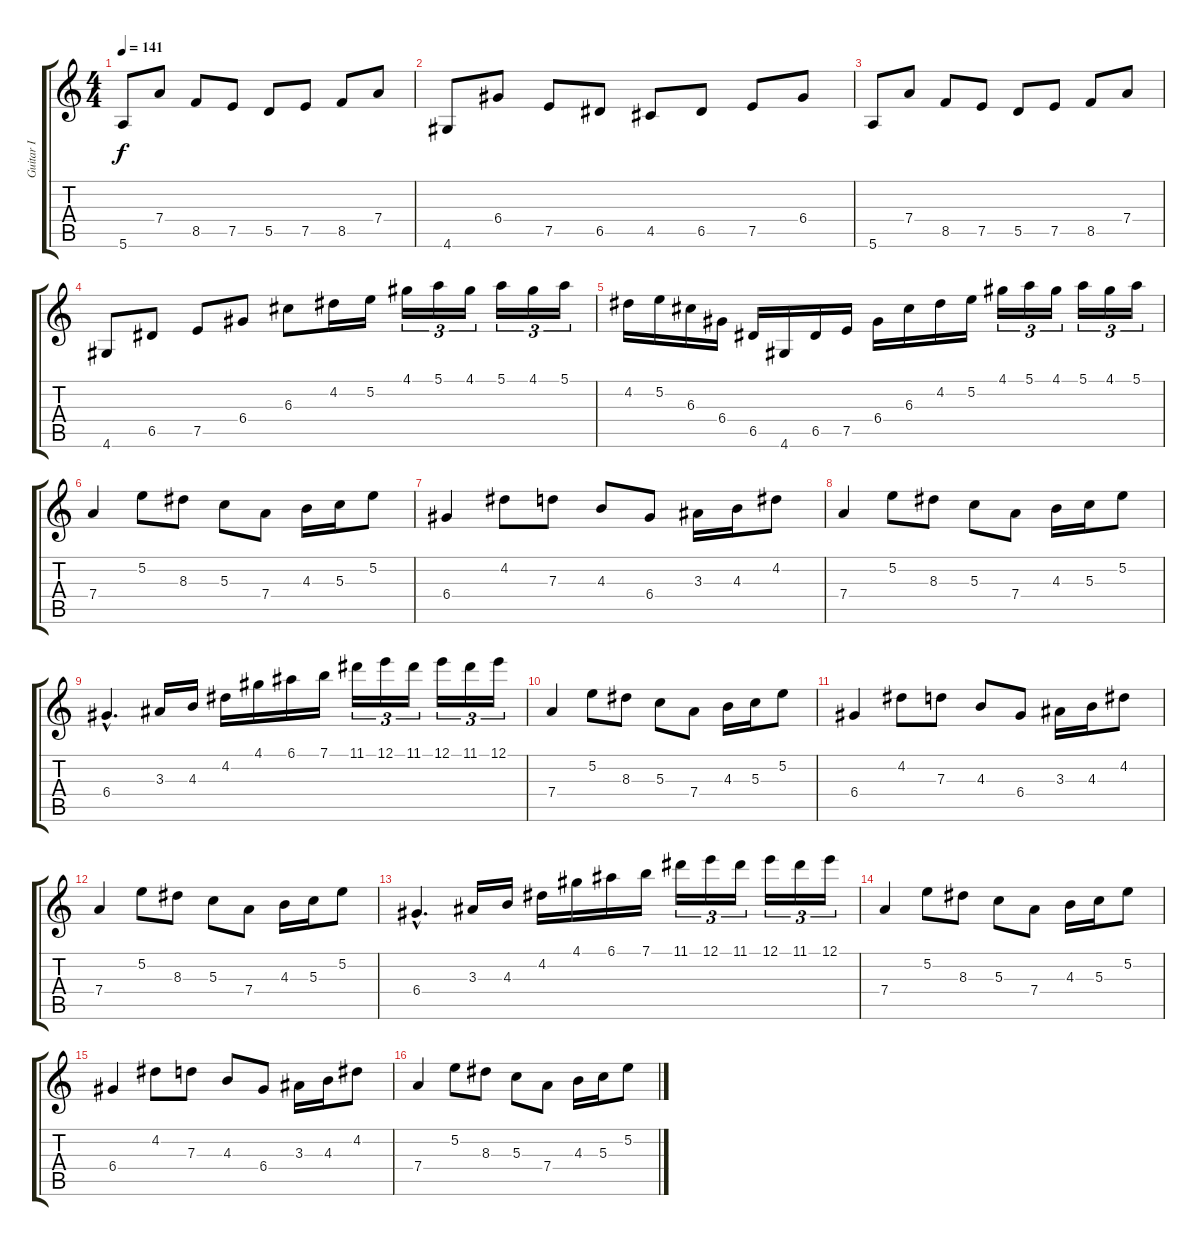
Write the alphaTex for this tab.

\track ("Guitar I" "Guitar I") {instrument distortionguitar}
\staff {score tabs}
\tuning (E4 B3 G3 D3 A2 E2) {hide}
\ts (4 4)
\tempo 141
\clef g2
\ks c
5.6.8{dy f} 7.4.8 8.5.8 7.5.8 5.5.8 7.5.8 8.5.8 7.4.8 |
4.6.8 6.4.8 7.5.8 6.5.8 4.5.8 6.5.8 7.5.8 6.4.8 |
5.6.8 7.4.8 8.5.8 7.5.8 5.5.8 7.5.8 8.5.8 7.4.8 |
4.6.8 6.5.8 7.5.8 6.4.8 6.3.8 4.2.16 5.2.16 4.1.16{tu (3 2)} 5.1.16{tu (3 2)} 4.1.16{tu (3 2)} 5.1.16{tu (3 2)} 4.1.16{tu (3 2)} 5.1.16{tu (3 2)} |
4.2.16 5.2.16 6.3.16 6.4.16 6.5.16 4.6.16 6.5.16 7.5.16 6.4.16 6.3.16 4.2.16 5.2.16 4.1.16{tu (3 2)} 5.1.16{tu (3 2)} 4.1.16{tu (3 2)} 5.1.16{tu (3 2)} 4.1.16{tu (3 2)} 5.1.16{tu (3 2)} |
7.4.4 5.2.8 8.3.8 5.3.8 7.4.8 4.3.16 5.3.16 5.2.8 |
6.4.4 4.2.8 7.3.8 4.3.8 6.4.8 3.3.16 4.3.16 4.2.8 |
7.4.4 5.2.8 8.3.8 5.3.8 7.4.8 4.3.16 5.3.16 5.2.8 |
6.4{hac}.4{d} 3.3.16 4.3.16 4.2.16 4.1.16 6.1.16 7.1.16 11.1.16{tu (3 2)} 12.1.16{tu (3 2)} 11.1.16{tu (3 2)} 12.1.16{tu (3 2)} 11.1.16{tu (3 2)} 12.1.16{tu (3 2)} |
7.4.4 5.2.8 8.3.8 5.3.8 7.4.8 4.3.16 5.3.16 5.2.8 |
6.4.4 4.2.8 7.3.8 4.3.8 6.4.8 3.3.16 4.3.16 4.2.8 |
7.4.4 5.2.8 8.3.8 5.3.8 7.4.8 4.3.16 5.3.16 5.2.8 |
6.4{hac}.4{d} 3.3.16 4.3.16 4.2.16 4.1.16 6.1.16 7.1.16 11.1.16{tu (3 2)} 12.1.16{tu (3 2)} 11.1.16{tu (3 2)} 12.1.16{tu (3 2)} 11.1.16{tu (3 2)} 12.1.16{tu (3 2)} |
7.4.4 5.2.8 8.3.8 5.3.8 7.4.8 4.3.16 5.3.16 5.2.8 |
6.4.4 4.2.8 7.3.8 4.3.8 6.4.8 3.3.16 4.3.16 4.2.8 |
7.4.4 5.2.8 8.3.8 5.3.8 7.4.8 4.3.16 5.3.16 5.2.8
